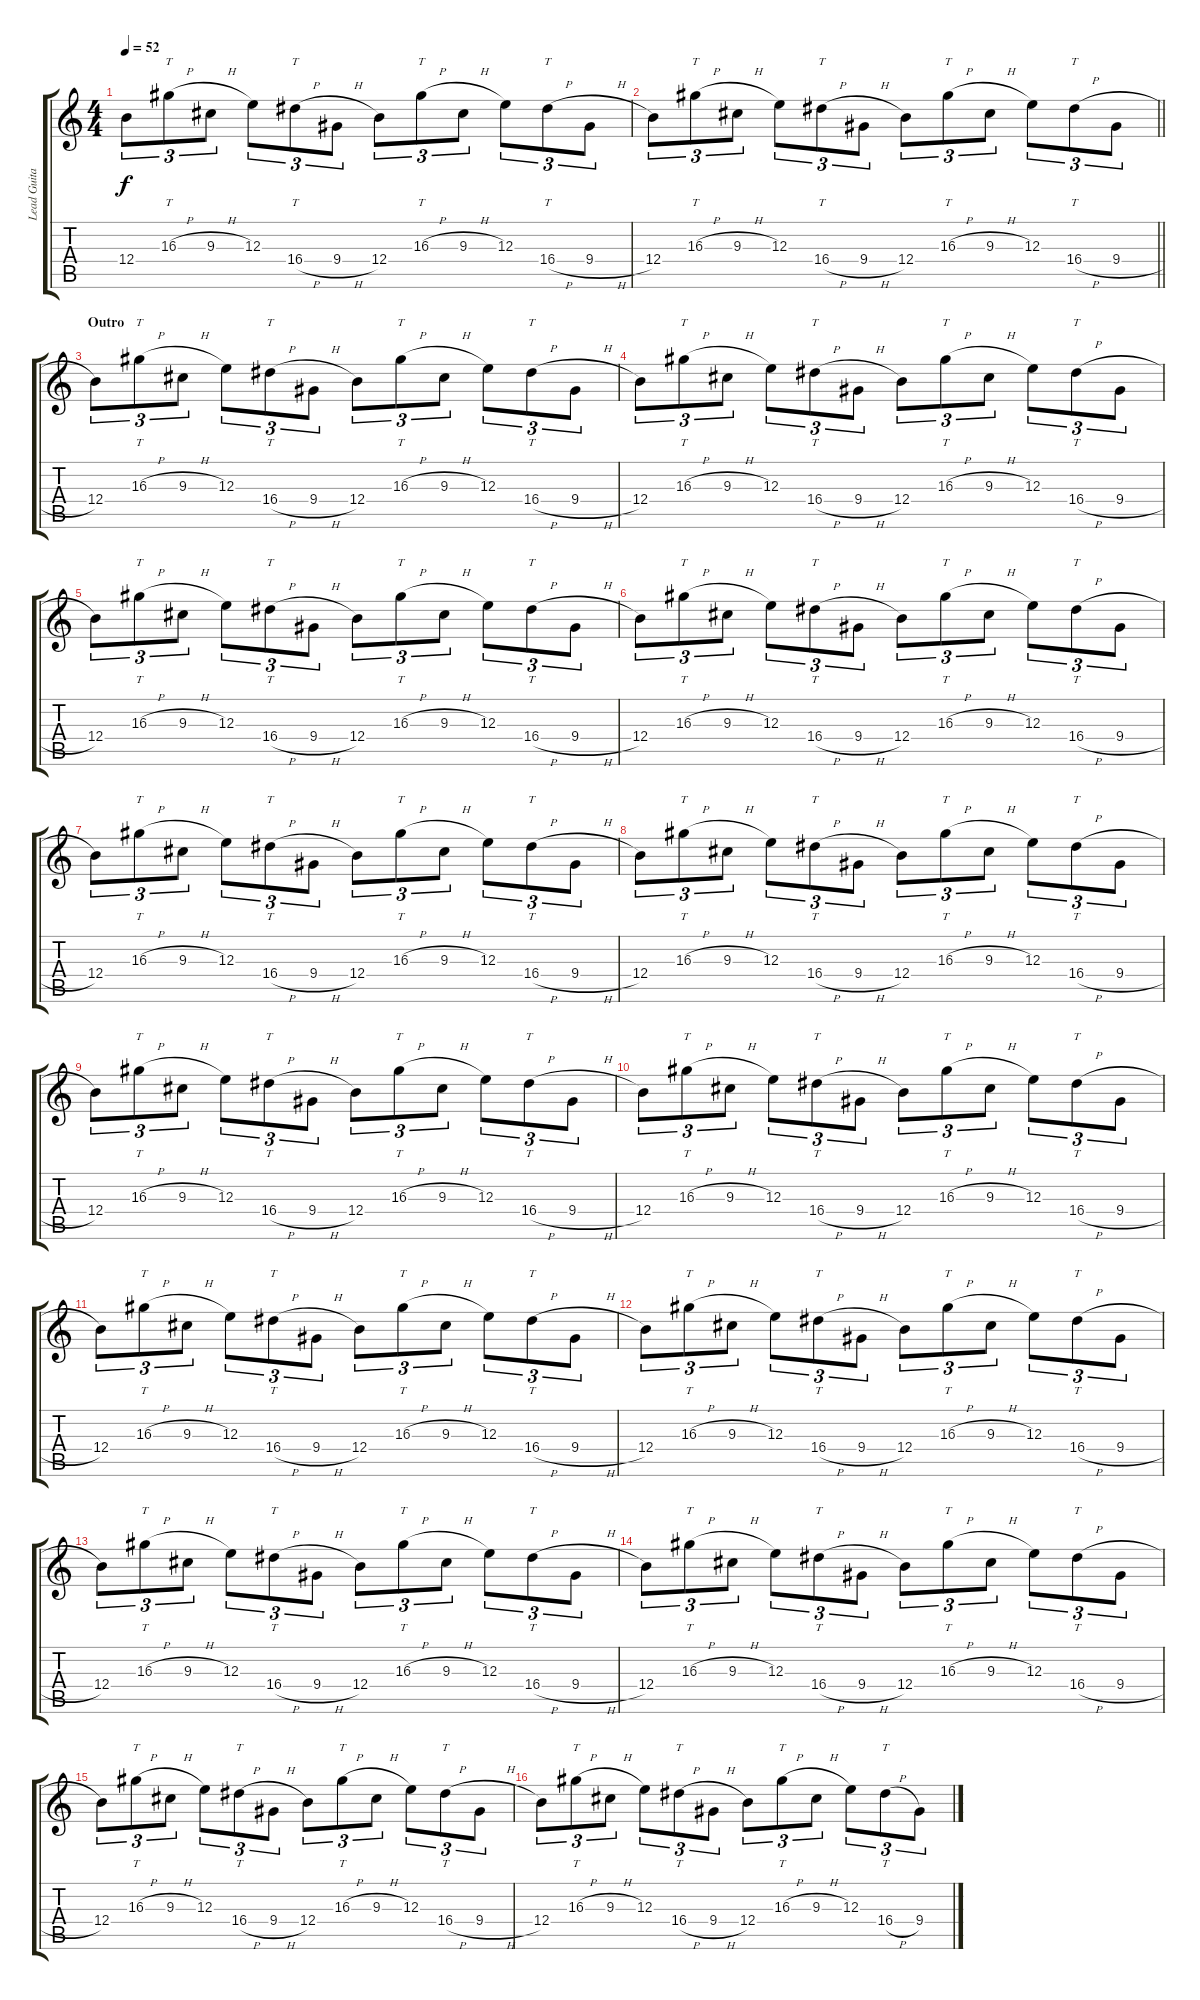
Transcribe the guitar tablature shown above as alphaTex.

\track ("Lead Guitar Delay (Ignore Me)" "Lead Guita") {instrument distortionguitar}
\staff {score tabs}
\tuning (Db4 Ab3 E3 B2 Gb2 Db2) {hide}
\ts (4 4)
\tempo 52
\clef g2
\ks c
12.4.8{tu (3 2) dy f} 16.3{h}.8{tt tu (3 2)} 9.3{h}.8{tu (3 2)} 12.3.8{tu (3 2)} 16.4{h}.8{tt tu (3 2)} 9.4{h}.8{tu (3 2)} 12.4.8{tu (3 2)} 16.3{h}.8{tt tu (3 2)} 9.3{h}.8{tu (3 2)} 12.3.8{tu (3 2)} 16.4{h}.8{tt tu (3 2)} 9.4{h}.8{tu (3 2)} |
\barLineRight lightlight
12.4.8{tu (3 2)} 16.3{h}.8{tt tu (3 2)} 9.3{h}.8{tu (3 2)} 12.3.8{tu (3 2)} 16.4{h}.8{tt tu (3 2)} 9.4{h}.8{tu (3 2)} 12.4.8{tu (3 2)} 16.3{h}.8{tt tu (3 2)} 9.3{h}.8{tu (3 2)} 12.3.8{tu (3 2)} 16.4{h}.8{tt tu (3 2)} 9.4{h}.8{tu (3 2)} |
\section ("" "Outro")
12.4.8{tu (3 2)} 16.3{h}.8{tt tu (3 2)} 9.3{h}.8{tu (3 2)} 12.3.8{tu (3 2)} 16.4{h}.8{tt tu (3 2)} 9.4{h}.8{tu (3 2)} 12.4.8{tu (3 2)} 16.3{h}.8{tt tu (3 2)} 9.3{h}.8{tu (3 2)} 12.3.8{tu (3 2)} 16.4{h}.8{tt tu (3 2)} 9.4{h}.8{tu (3 2)} |
12.4.8{tu (3 2)} 16.3{h}.8{tt tu (3 2)} 9.3{h}.8{tu (3 2)} 12.3.8{tu (3 2)} 16.4{h}.8{tt tu (3 2)} 9.4{h}.8{tu (3 2)} 12.4.8{tu (3 2)} 16.3{h}.8{tt tu (3 2)} 9.3{h}.8{tu (3 2)} 12.3.8{tu (3 2)} 16.4{h}.8{tt tu (3 2)} 9.4{h}.8{tu (3 2)} |
12.4.8{tu (3 2)} 16.3{h}.8{tt tu (3 2)} 9.3{h}.8{tu (3 2)} 12.3.8{tu (3 2)} 16.4{h}.8{tt tu (3 2)} 9.4{h}.8{tu (3 2)} 12.4.8{tu (3 2)} 16.3{h}.8{tt tu (3 2)} 9.3{h}.8{tu (3 2)} 12.3.8{tu (3 2)} 16.4{h}.8{tt tu (3 2)} 9.4{h}.8{tu (3 2)} |
12.4.8{tu (3 2)} 16.3{h}.8{tt tu (3 2)} 9.3{h}.8{tu (3 2)} 12.3.8{tu (3 2)} 16.4{h}.8{tt tu (3 2)} 9.4{h}.8{tu (3 2)} 12.4.8{tu (3 2)} 16.3{h}.8{tt tu (3 2)} 9.3{h}.8{tu (3 2)} 12.3.8{tu (3 2)} 16.4{h}.8{tt tu (3 2)} 9.4{h}.8{tu (3 2)} |
12.4.8{tu (3 2)} 16.3{h}.8{tt tu (3 2)} 9.3{h}.8{tu (3 2)} 12.3.8{tu (3 2)} 16.4{h}.8{tt tu (3 2)} 9.4{h}.8{tu (3 2)} 12.4.8{tu (3 2)} 16.3{h}.8{tt tu (3 2)} 9.3{h}.8{tu (3 2)} 12.3.8{tu (3 2)} 16.4{h}.8{tt tu (3 2)} 9.4{h}.8{tu (3 2)} |
12.4.8{tu (3 2)} 16.3{h}.8{tt tu (3 2)} 9.3{h}.8{tu (3 2)} 12.3.8{tu (3 2)} 16.4{h}.8{tt tu (3 2)} 9.4{h}.8{tu (3 2)} 12.4.8{tu (3 2)} 16.3{h}.8{tt tu (3 2)} 9.3{h}.8{tu (3 2)} 12.3.8{tu (3 2)} 16.4{h}.8{tt tu (3 2)} 9.4{h}.8{tu (3 2)} |
12.4.8{tu (3 2)} 16.3{h}.8{tt tu (3 2)} 9.3{h}.8{tu (3 2)} 12.3.8{tu (3 2)} 16.4{h}.8{tt tu (3 2)} 9.4{h}.8{tu (3 2)} 12.4.8{tu (3 2)} 16.3{h}.8{tt tu (3 2)} 9.3{h}.8{tu (3 2)} 12.3.8{tu (3 2)} 16.4{h}.8{tt tu (3 2)} 9.4{h}.8{tu (3 2)} |
12.4.8{tu (3 2)} 16.3{h}.8{tt tu (3 2)} 9.3{h}.8{tu (3 2)} 12.3.8{tu (3 2)} 16.4{h}.8{tt tu (3 2)} 9.4{h}.8{tu (3 2)} 12.4.8{tu (3 2)} 16.3{h}.8{tt tu (3 2)} 9.3{h}.8{tu (3 2)} 12.3.8{tu (3 2)} 16.4{h}.8{tt tu (3 2)} 9.4{h}.8{tu (3 2)} |
12.4.8{tu (3 2)} 16.3{h}.8{tt tu (3 2)} 9.3{h}.8{tu (3 2)} 12.3.8{tu (3 2)} 16.4{h}.8{tt tu (3 2)} 9.4{h}.8{tu (3 2)} 12.4.8{tu (3 2)} 16.3{h}.8{tt tu (3 2)} 9.3{h}.8{tu (3 2)} 12.3.8{tu (3 2)} 16.4{h}.8{tt tu (3 2)} 9.4{h}.8{tu (3 2)} |
12.4.8{tu (3 2)} 16.3{h}.8{tt tu (3 2)} 9.3{h}.8{tu (3 2)} 12.3.8{tu (3 2)} 16.4{h}.8{tt tu (3 2)} 9.4{h}.8{tu (3 2)} 12.4.8{tu (3 2)} 16.3{h}.8{tt tu (3 2)} 9.3{h}.8{tu (3 2)} 12.3.8{tu (3 2)} 16.4{h}.8{tt tu (3 2)} 9.4{h}.8{tu (3 2)} |
12.4.8{tu (3 2)} 16.3{h}.8{tt tu (3 2)} 9.3{h}.8{tu (3 2)} 12.3.8{tu (3 2)} 16.4{h}.8{tt tu (3 2)} 9.4{h}.8{tu (3 2)} 12.4.8{tu (3 2)} 16.3{h}.8{tt tu (3 2)} 9.3{h}.8{tu (3 2)} 12.3.8{tu (3 2)} 16.4{h}.8{tt tu (3 2)} 9.4{h}.8{tu (3 2)} |
12.4.8{tu (3 2)} 16.3{h}.8{tt tu (3 2)} 9.3{h}.8{tu (3 2)} 12.3.8{tu (3 2)} 16.4{h}.8{tt tu (3 2)} 9.4{h}.8{tu (3 2)} 12.4.8{tu (3 2)} 16.3{h}.8{tt tu (3 2)} 9.3{h}.8{tu (3 2)} 12.3.8{tu (3 2)} 16.4{h}.8{tt tu (3 2)} 9.4{h}.8{tu (3 2)} |
12.4.8{tu (3 2)} 16.3{h}.8{tt tu (3 2)} 9.3{h}.8{tu (3 2)} 12.3.8{tu (3 2)} 16.4{h}.8{tt tu (3 2)} 9.4{h}.8{tu (3 2)} 12.4.8{tu (3 2)} 16.3{h}.8{tt tu (3 2)} 9.3{h}.8{tu (3 2)} 12.3.8{tu (3 2)} 16.4{h}.8{tt tu (3 2)} 9.4{h}.8{tu (3 2)} |
12.4.8{tu (3 2)} 16.3{h}.8{tt tu (3 2)} 9.3{h}.8{tu (3 2)} 12.3.8{tu (3 2)} 16.4{h}.8{tt tu (3 2)} 9.4{h}.8{tu (3 2)} 12.4.8{tu (3 2)} 16.3{h}.8{tt tu (3 2)} 9.3{h}.8{tu (3 2)} 12.3.8{tu (3 2)} 16.4{h}.8{tt tu (3 2)} 9.4{h}.8{tu (3 2)}
